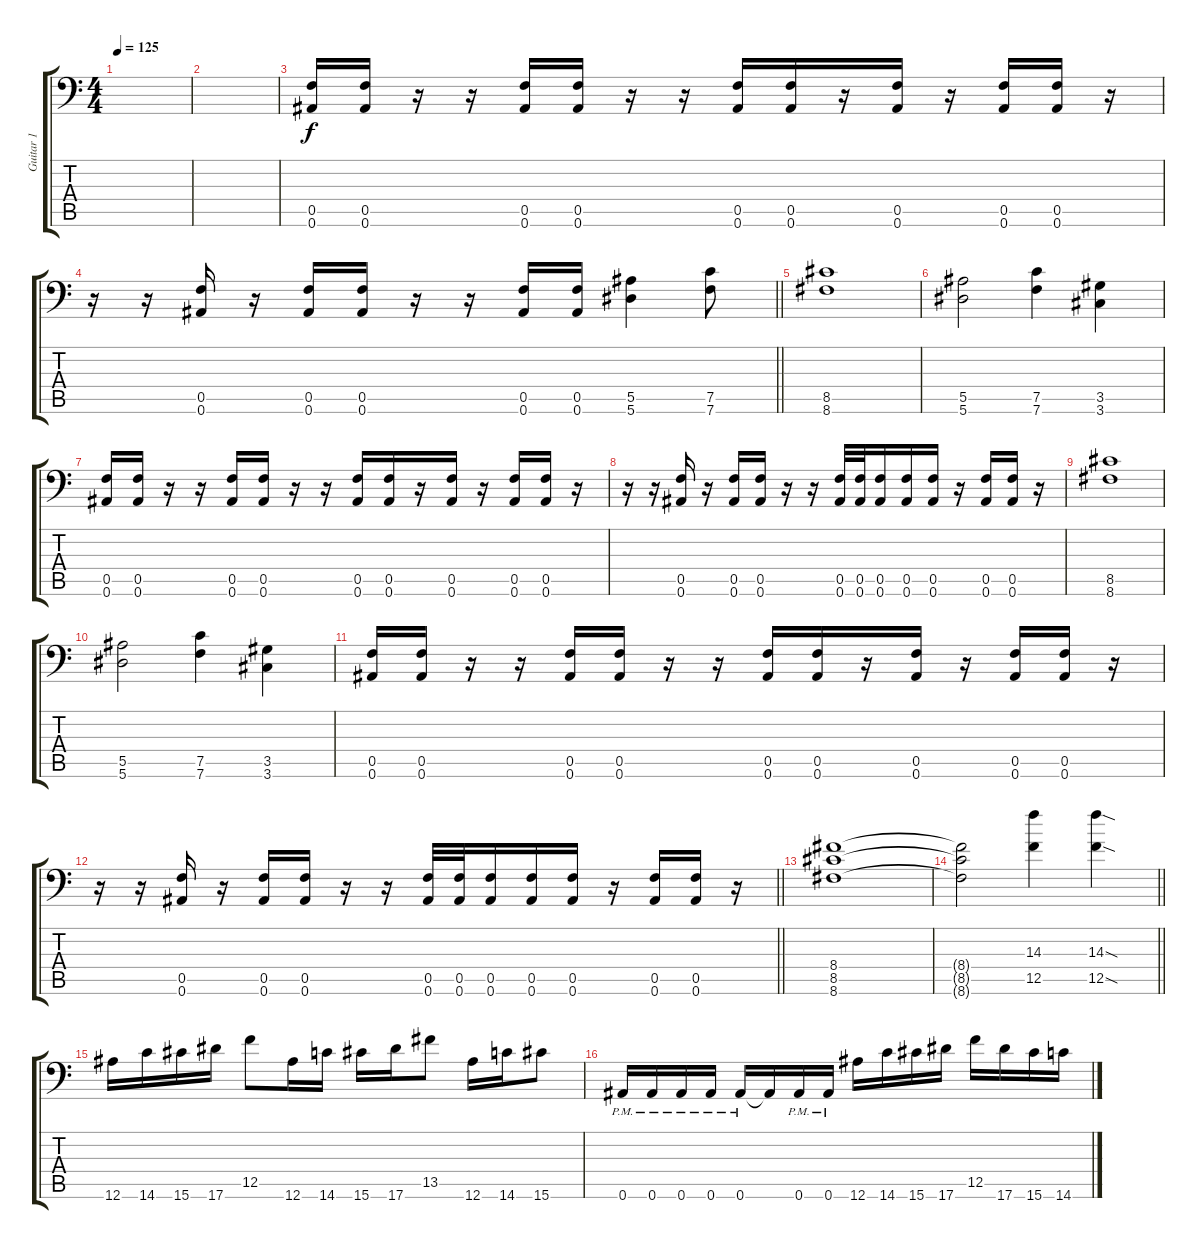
\track ("Guitar 1" "Guitar 1") {instrument distortionguitar}
\staff {score tabs}
\tuning (C4 G3 Eb3 Bb2 F2 Bb1) {hide}
\ts (4 4)
\tempo 125
\clef f4
\ks c
|
|
(0.5 0.6).16 (0.5 0.6).16 r.16 r.16 (0.5 0.6).16 (0.5 0.6).16 r.16 r.16 (0.5 0.6).16 (0.5 0.6).16 r.16 (0.5 0.6).16 r.16 (0.5 0.6).16 (0.5 0.6).16 r.16 |
\barLineRight lightlight
r.16 r.16 (0.5 0.6).16 r.16 (0.5 0.6).16 (0.5 0.6).16 r.16 r.16 (0.5 0.6).16 (0.5 0.6).16 (5.5 5.6).4 (7.5 7.6).8 |
\section ("" "")
(8.5 8.6).1 |
(5.5 5.6).2 (7.5 7.6).4 (3.5 3.6).4 |
(0.5 0.6).16 (0.5 0.6).16 r.16 r.16 (0.5 0.6).16 (0.5 0.6).16 r.16 r.16 (0.5 0.6).16 (0.5 0.6).16 r.16 (0.5 0.6).16 r.16 (0.5 0.6).16 (0.5 0.6).16 r.16 |
r.16 r.16 (0.5 0.6).16 r.16 (0.5 0.6).16 (0.5 0.6).16 r.16 r.16 (0.5 0.6).32 (0.5 0.6).32 (0.5 0.6).16 (0.5 0.6).16 (0.5 0.6).16 r.16 (0.5 0.6).16 (0.5 0.6).16 r.16 |
(8.5 8.6).1 |
(5.5 5.6).2 (7.5 7.6).4 (3.5 3.6).4 |
(0.5 0.6).16 (0.5 0.6).16 r.16 r.16 (0.5 0.6).16 (0.5 0.6).16 r.16 r.16 (0.5 0.6).16 (0.5 0.6).16 r.16 (0.5 0.6).16 r.16 (0.5 0.6).16 (0.5 0.6).16 r.16 |
\barLineRight lightlight
r.16 r.16 (0.5 0.6).16 r.16 (0.5 0.6).16 (0.5 0.6).16 r.16 r.16 (0.5 0.6).32 (0.5 0.6).32 (0.5 0.6).16 (0.5 0.6).16 (0.5 0.6).16 r.16 (0.5 0.6).16 (0.5 0.6).16 r.16 |
\section ("" "")
(8.4 8.5 8.6).1 |
\barLineRight lightlight
(8.4{t} 8.5{t} 8.6{t}).2 (14.3 12.5).4 (14.3{sod} 12.5{sod}).4 |
\section ("" "")
12.6.16 14.6.16 15.6.16 17.6.16 12.5.8 12.6.16 14.6.16 15.6.16 17.6.16 13.5.8 12.6.16 14.6.16 15.6.8 |
0.6{pm}.16 0.6{pm}.16 0.6{pm}.16 0.6{pm}.16 0.6{pm}.16 0.6{t}.16 0.6{pm}.16 0.6{pm}.16 12.6.16 14.6.16 15.6.16 17.6.16 12.5.16 17.6.16 15.6.16 14.6.16
